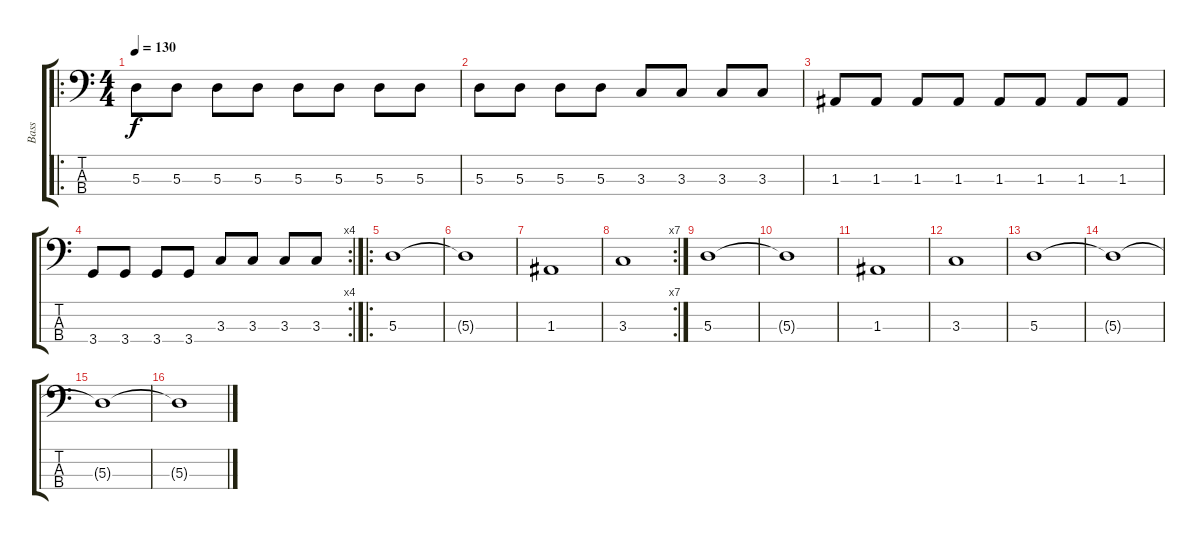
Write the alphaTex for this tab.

\track ("Bass" "Bass") {instrument electricbasspick}
\staff {score tabs}
\tuning (G2 D2 A1 E1) {hide}
\ro
\ts (4 4)
\tempo 130
\clef f4
\ks c
5.3.8{dy f} 5.3.8 5.3.8 5.3.8 5.3.8 5.3.8 5.3.8 5.3.8 |
5.3.8 5.3.8 5.3.8 5.3.8 3.3.8 3.3.8 3.3.8 3.3.8 |
1.3.8 1.3.8 1.3.8 1.3.8 1.3.8 1.3.8 1.3.8 1.3.8 |
\rc 4
3.4.8 3.4.8 3.4.8 3.4.8 3.3.8 3.3.8 3.3.8 3.3.8 |
\ro
5.3.1 |
5.3{t}.1 |
1.3.1 |
\rc 7
3.3.1 |
5.3.1 |
5.3{t}.1 |
1.3.1 |
3.3.1 |
5.3.1 |
5.3{t}.1 |
5.3{t}.1 |
5.3{t}.1
